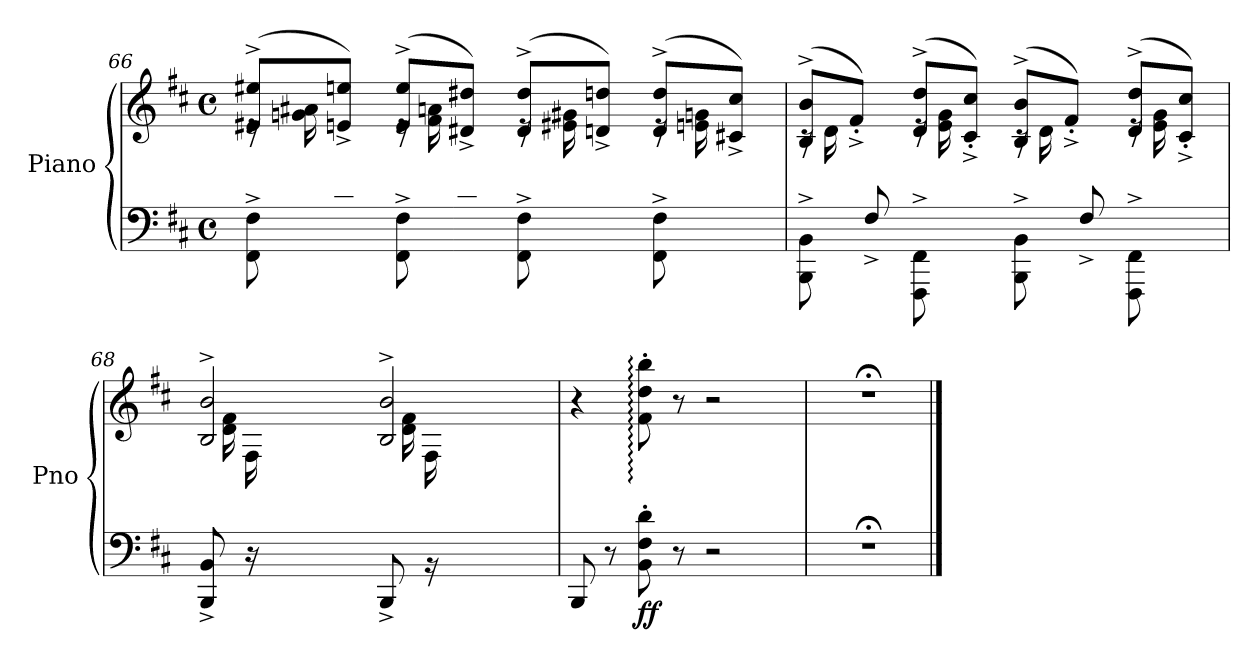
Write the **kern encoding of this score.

**kern	**kern	**dynam
*part1	*part1	*part1
*staff2	*staff1	*staff1/2
*I"Piano	*	*
*I'Pno	*	*
*clefF4	*clefG2	*
*k[f#c#]	*k[f#c#]	*
*M4/4	*M4/4	*
*met(c)	*met(c)	*
=66	=66	=66
*^	*^	*
8ryy	8FF#\^ 8F#\^	(8e#X/^ 8ee#X/^L	16re	.
.	.	.	16gn\ 16a#X\LL	.
16c#/	8ryy	8en/^ 8een/^J)	8ryy	.
16A#X/JJ	.	.	.	.
8ryy	8FF#\^ 8F#\^	(8e/^ 8ee/^L	16re	.
.	.	.	16f#\ 16an\LL	.
16cn/	8ryy	8d#X/^ 8dd#X/^J)	8ryy	.
16An/JJ	.	.	.	.
8ryy	8FF#\^ 8F#\^	(8d#/^ 8dd#/^L	16re	.
.	.	.	16e#X\ 16g#X\LL	.
16B/	8ryy	8dn/^ 8ddn/^J)	8ryy	.
16G#X/JJ	.	.	.	.
8ryy	8FF#\^ 8F#\^	(8d/^ 8dd/^L	16re	.
.	.	.	16en\ 16gn\LL	.
16A#X/	8ryy	8c#X/^ 8cc#/^J)	8ryy	.
16En/JJ	.	.	.	.
!!LO:LB:g=z	!!
=67	=67	=67	=67	=67
*	*^	*	*	*
8ryy	8ryy	8BBB\^ 8BB\^	(8B/^ 8b/^L	16rc	.
.	.	.	.	16d\LL	.
16B\	8F#^/	16ryy	8f#'^/J)	8ryy	.
16D\JJ	.	16ryy	.	.	.
8ryy	4.ryy	8FFF#\^ 8FF#\^	(8d/^ 8dd/^L	16re	.
.	.	.	.	16e\ 16g\LL	.
16A#X/	.	16ryy	8c#/'^ 8cc#/'^J)	8ryy	.
16E/JJ	.	16ryy	.	.	.
8ryy	.	8BBB\^ 8BB\^	(8B/^ 8b/^L	16rc	.
.	.	.	.	16d\LL	.
16B\	8F#^/	16ryy	8f#'^/J)	8ryy	.
16D\JJ	.	16ryy	.	.	.
8ryy	4ryy	8FFF#\^ 8FF#\^	(8d/^ 8dd/^L	16re	.
.	.	.	.	16e\ 16g\LL	.
16A#/	.	16ryy	8c#/'^ 8cc#/'^J)	8ryy	.
16E/JJ	.	16ryy	.	.	.
*	*v	*v	*	*	*
=68	=68	=68	=68	=68
8.ryy	8BBB/^ 8BB/^	2B/^ 2b/^	16B\LLyy	.
.	.	.	16d\ 16f#\	.
.	16r	.	16F#\	.
16B/	16ryy	.	16ryy	.
*	*	*v	*v	*
16BB/	4ryy	.	.
16D/	.	.	.
16FF#/	.	.	.
16BB/JJ	.	.	.
*	*	*^	*
8.ryy	8BBB^/	2B/^ 2b/^	16B\LLyy	.
.	.	.	16d\ 16f#\	.
.	16rBB	.	16F#\	.
16B/	16ryy	.	4ryy	.
16BB/	4ryy	.	.	.
16D/	.	.	.	.
16FF#/	.	.	.	.
16BB/JJ	.	.	16ryy	.
*v	*v	*	*	*
=69	=69	=69	=69
8BBB/	4r	4ryy	.
8r	.	.	.
!	!	!	!LO:DY:b=2
8BB\' 8F#\' 8d\'	8f#\' 8dd\' 8bb\'	8BB!yy: 8F#!yy: 8d!yy: 8f#!yy: 8dd!yy: 8bb!yy:	ff
8r	8r	2ryy	.
2r	2r	.	.
.	.	8ryy	.
*	*v	*v	*
=70	=70	=70
1r;<	1r;<	.
==	==	==
*-	*-	*-
